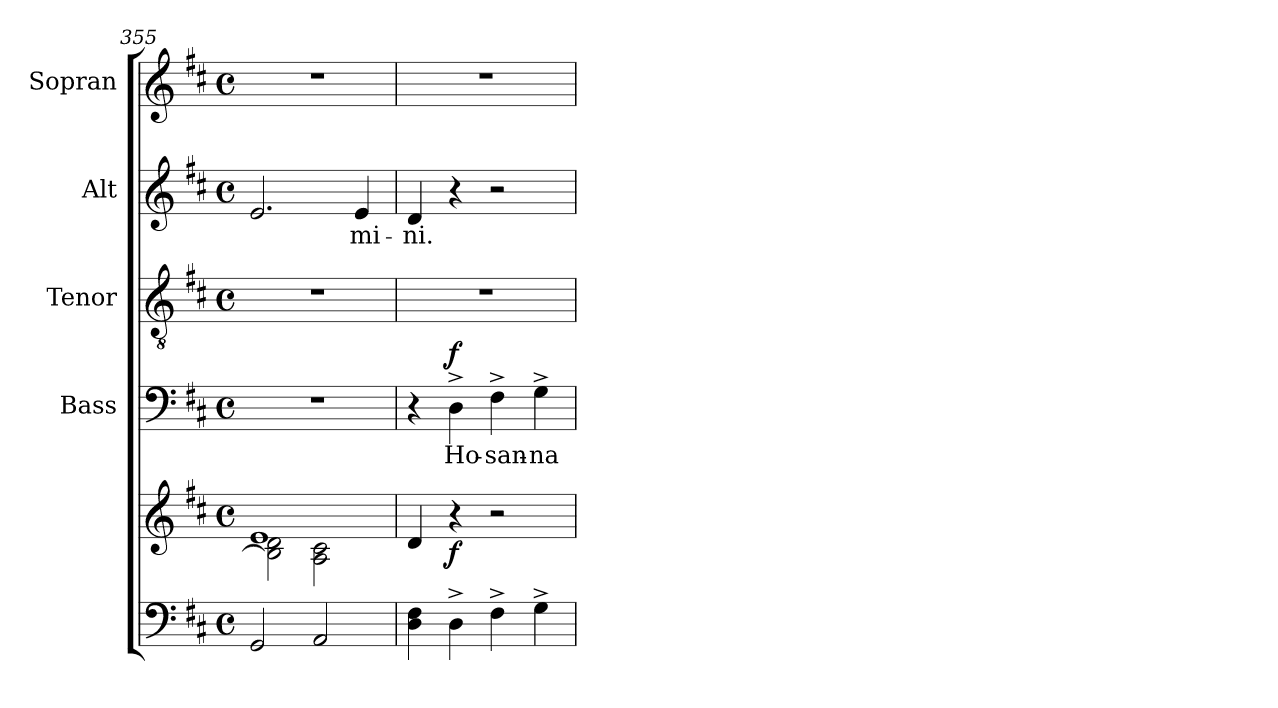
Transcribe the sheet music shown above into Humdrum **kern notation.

**kern	**kern	**dynam	**kern	**text	**dynam	**kern	**kern	**text	**kern
*part5	*part5	*part5	*part4	*part4	*part4	*part3	*part2	*part2	*part1
*staff6	*staff5	*staff5/6	*staff4	*staff4	*staff4	*staff3	*staff2	*staff2	*staff1
*	*	*	*I"Bass	*	*	*I"Tenor	*I"Alt	*	*I"Sopran
*	*	*	*I'B.	*	*	*I'T.	*I'A.	*	*I'S.
*clefF4	*clefG2	*	*clefF4	*	*	*clefGv2	*clefG2	*	*clefG2
*k[f#c#]	*k[f#c#]	*	*k[f#c#]	*	*	*k[f#c#]	*k[f#c#]	*	*k[f#c#]
*D:	*D:	*	*D:	*	*	*D:	*D:	*	*D:
*M4/4	*M4/4	*	*M4/4	*	*	*M4/4	*M4/4	*	*M4/4
*met(c)	*met(c)	*	*met(c)	*	*	*met(c)	*met(c)	*	*met(c)
=355	=355	=355	=355	=355	=355	=355	=355	=355	=355
*	*^	*	*	*	*	*	*	*	*
2GG/	1e	2B\] 2d\	.	1r	.	.	1r	2.e/	.	1r
2AA/	.	2A\ 2c#\	.	.	.	.	.	.	.	.
!	!	!	!	!	!	!	!	!	!LO:LY:b	!
.	.	.	.	.	.	.	.	4e/	-mi-	.
*	*v	*v	*	*	*	*	*	*	*	*
=356	=356	=356	=356	=356	=356	=356	=356	=356	=356
!	!	!	!	!	!	!	!	!LO:LY:b	!
4D\ 4F#\	4d/	.	4r	.	.	1r	4d/	-ni.	1r
!	!	!LO:DY:b	!	!LO:LY:b	!LO:DY:a	!	!	!	!
4D^>\	4r	f	4D^>\	Ho-	f	.	4r	.	.
!	!	!	!	!LO:LY:b	!	!	!	!	!
4F#^>\	2r	.	4F#^>\	-san-	.	.	2r	.	.
!	!	!	!	!LO:LY:b	!	!	!	!	!
4G^>\	.	.	4G^>\	-na	.	.	.	.	.
=	=	=	=	=	=	=	=	=	=
*-	*-	*-	*-	*-	*-	*-	*-	*-	*-
